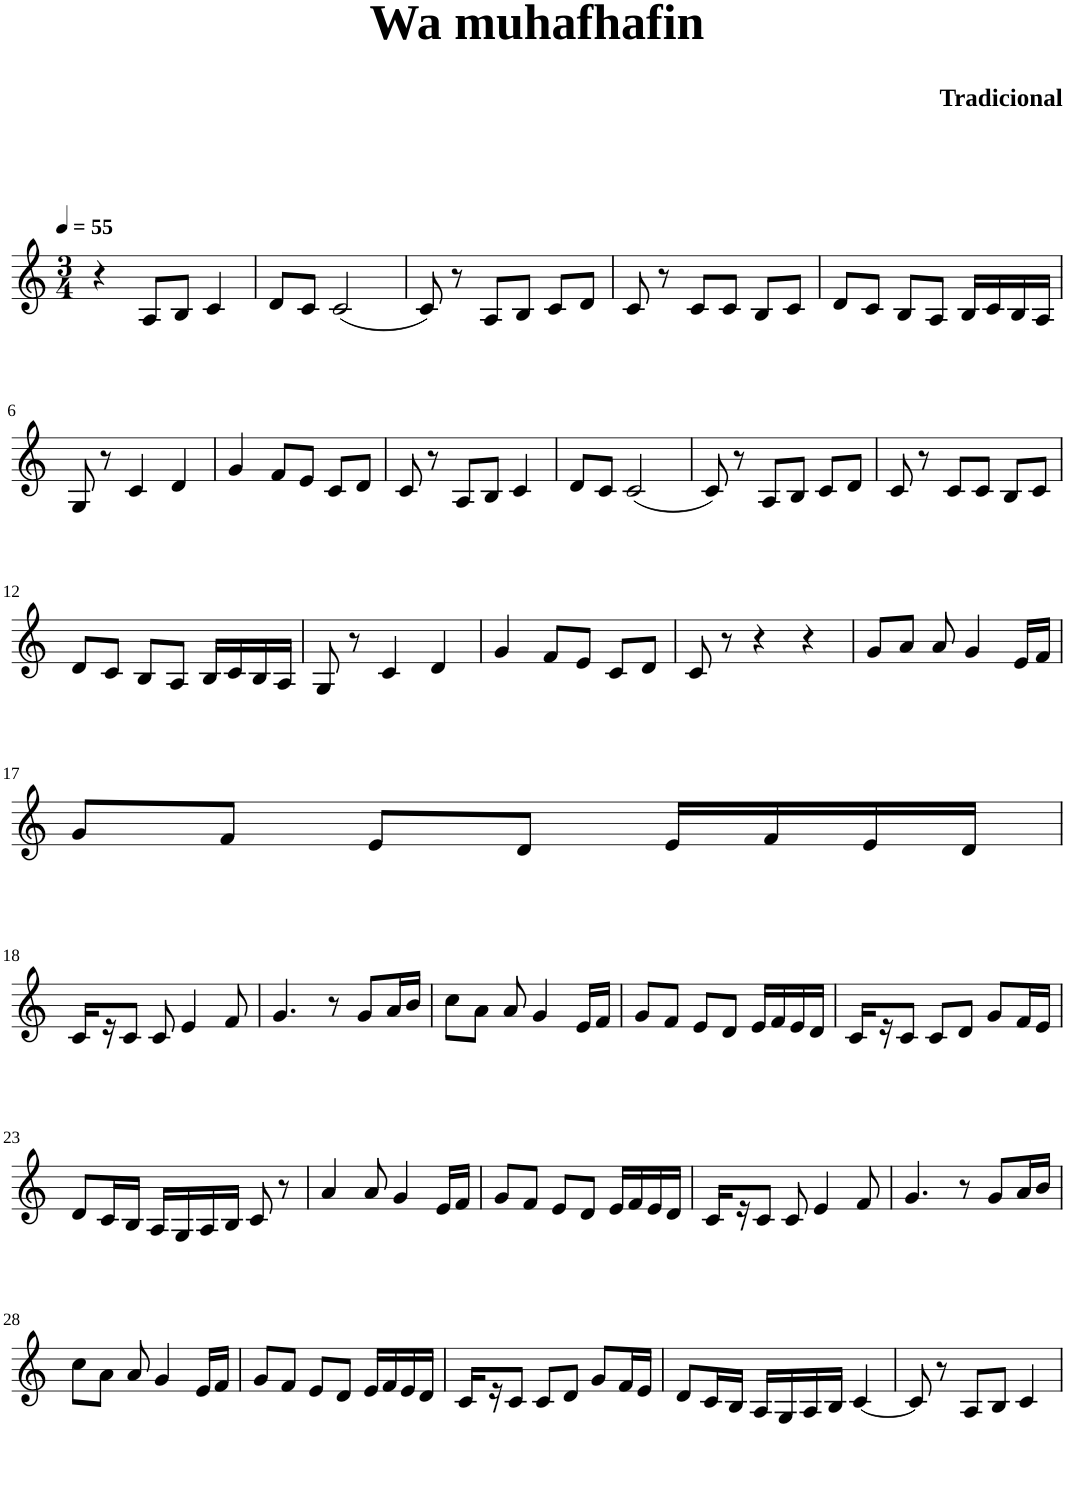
**kern
*part1
*staff1
*I"Violin
*clefG2
*k[]
*M3/4
*MM55
=1
4r
8A/L
8B/J
4c/
=2
8d/L
8c/J
(2c/
=3
8c/)
8r
8A/L
8B/J
8c/L
8d/J
=4
8c/
8r
8c/L
8c/J
8B/L
8c/J
=5
8d/L
8c/J
8B/L
8A/J
16B/LL
16c/
16B/
16A/JJ
!!LO:LB:g=z
=6
8G/
8r
4c/
4d/
=7
4g/
8f/L
8e/J
8c/L
8d/J
=8
8c/
8r
8A/L
8B/J
4c/
=9
8d/L
8c/J
(2c/
=10
8c/)
8r
8A/L
8B/J
8c/L
8d/J
=11
8c/
8r
8c/L
8c/J
8B/L
8c/J
!!LO:LB:g=z
=12
8d/L
8c/J
8B/L
8A/J
16B/LL
16c/
16B/
16A/JJ
=13
8G/
8r
4c/
4d/
=14
4g/
8f/L
8e/J
8c/L
8d/J
=15
8c/
8r
4r
4r
=16
8g/L
8a/J
8a/
4g/
16e/LL
16f/JJ
!!LO:LB:g=z
=17
8g/L
8f/J
8e/L
8d/J
16e/LL
16f/
16e/
16d/JJ
!!LO:LB:g=z
=18
16c/LL
16r
8c/J
8c/
4e/
8f/
=19
4.g/
8r
8g/L
16a/L
16b/JJ
=20
8cc\L
8a\J
8a/
4g/
16e/LL
16f/JJ
=21
8g/L
8f/J
8e/L
8d/J
16e/LL
16f/
16e/
16d/JJ
=22
16c/LL
16r
8c/J
8c/L
8d/J
8g/L
16f/L
16e/JJ
!!LO:LB:g=z
=23
8d/L
16c/L
16B/JJ
16A/LL
16G/
16A/
16B/JJ
8c/
8r
=24
4a/
8a/
4g/
16e/LL
16f/JJ
=25
8g/L
8f/J
8e/L
8d/J
16e/LL
16f/
16e/
16d/JJ
=26
16c/LL
16r
8c/J
8c/
4e/
8f/
=27
4.g/
8r
8g/L
16a/L
16b/JJ
!!LO:LB:g=z
=28
8cc\L
8a\J
8a/
4g/
16e/LL
16f/JJ
=29
8g/L
8f/J
8e/L
8d/J
16e/LL
16f/
16e/
16d/JJ
=30
16c/LL
16r
8c/J
8c/L
8d/J
8g/L
16f/L
16e/JJ
=31
8d/L
16c/L
16B/JJ
16A/LL
16G/
16A/
16B/JJ
[4c/
=32
8c/]
8r
8A/L
8B/J
4c/
=
*-
